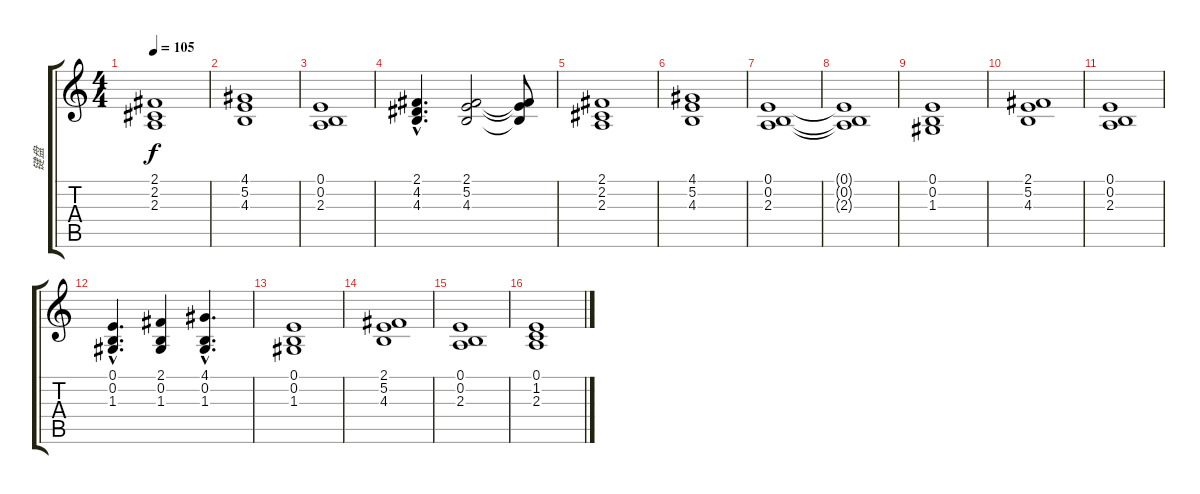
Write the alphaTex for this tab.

\track ("键盘" "键盘") {instrument stringensemble1}
\staff {score tabs}
\tuning (E4 B3 G3 D3 A2 E2) {hide}
\ts (4 4)
\tempo 105
\clef g2
\ks c
(2.1 2.2 2.3).1{dy f} |
(4.1 5.2 4.3).1 |
(0.1 0.2 2.3).1 |
(2.1{hac} 4.2{hac} 4.3{hac}).4{d} (2.1 5.2 4.3).2 (2.1{t} 5.2{t} 4.3{t}).8 |
(2.1 2.2 2.3).1 |
(4.1 5.2 4.3).1 |
(0.1 0.2 2.3).1 |
(0.1{t} 0.2{t} 2.3{t}).1 |
(0.1 0.2 1.3).1 |
(2.1 5.2 4.3).1 |
(0.1 0.2 2.3).1 |
(0.1{hac} 0.2{hac} 1.3{hac}).4{d} (2.1 0.2 1.3).4 (4.1{hac} 0.2{hac} 1.3{hac}).4{d} |
(0.1 0.2 1.3).1 |
(2.1 5.2 4.3).1 |
(0.1 0.2 2.3).1 |
(0.1 1.2 2.3).1
